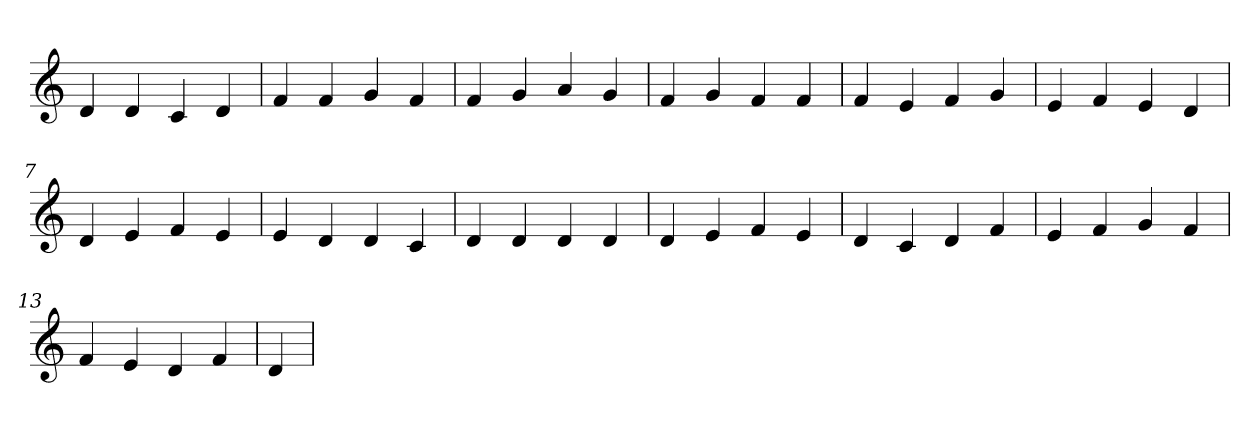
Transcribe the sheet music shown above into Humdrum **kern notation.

**kern
*part1
*staff1
*clefG2
=1
4d
4d
4c
4d
=2
4f
4f
4g
4f
=3
4f
4g
4a
4g
=4
4f
4g
4f
4f
=5
4f
4e
4f
4g
=6
4e
4f
4e
4d
=7
4d
4e
4f
4e
=8
4e
4d
4d
4c
=9
4d
4d
4d
4d
=10
4d
4e
4f
4e
=11
4d
4c
4d
4f
=12
4e
4f
4g
4f
=13
4f
4e
4d
4f
=14
4d
=
*-
